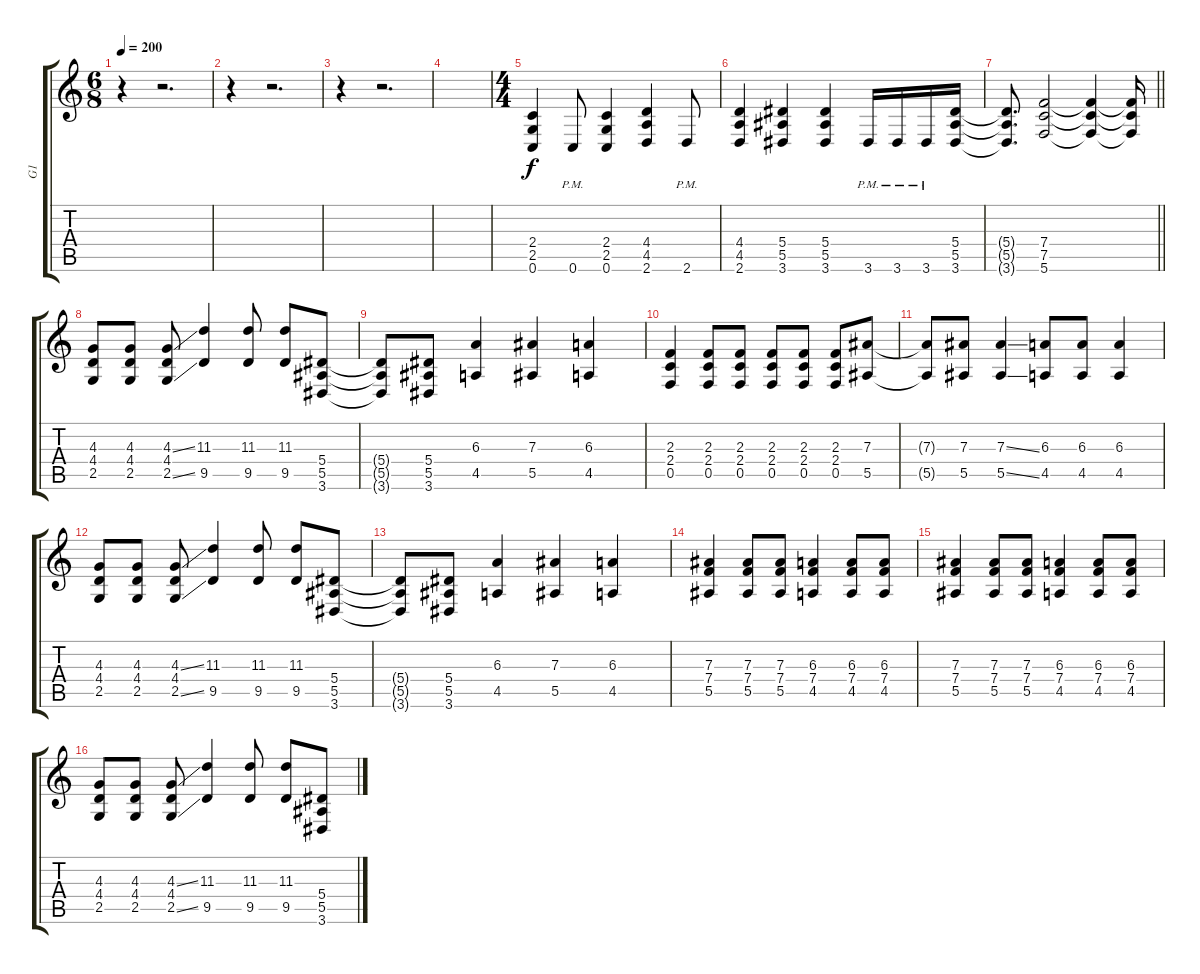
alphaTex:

\track ("G1" "G1") {instrument distortionguitar}
\staff {score tabs}
\tuning (C4 G3 Eb3 Bb2 F2 C2) {hide}
\ts (6 8)
\tempo 200
\clef g2
\ks c
r.4{dy f} r.2{d} |
r.4 r.2{d} |
r.4 r.2{d} |
|
\ts (4 4)
(2.4 2.5 0.6).4 0.6{pm}.8 (2.4 2.5 0.6).4 (4.4 4.5 2.6).4 2.6{pm}.8 |
(4.4 4.5 2.6).4 (5.4 5.5 3.6).4 (5.4 5.5 3.6).4 3.6{pm}.16 3.6{pm}.16 3.6{pm}.16 (5.4 5.5 3.6).16 |
\barLineRight lightlight
(5.4{t} 5.5{t} 3.6{t}).8{d} (7.4 7.5 5.6).2 (7.4{t} 7.5{t} 5.6{t}).4 (7.4{t} 7.5{t} 5.6{t}).16 |
(4.3 4.4 2.5).8 (4.3 4.4 2.5).8 (4.3{ss} 4.4 2.5{ss}).8 (11.3 9.5).4 (11.3 9.5).8 (11.3 9.5).8 (5.4 5.5 3.6).8 |
(5.4{t} 5.5{t} 3.6{t}).8 (5.4 5.5 3.6).8 (6.3 4.5).4 (7.3 5.5).4 (6.3 4.5).4 |
(2.3 2.4 0.5).4 (2.3 2.4 0.5).8 (2.3 2.4 0.5).8 (2.3 2.4 0.5).8 (2.3 2.4 0.5).8 (2.3 2.4 0.5).8 (7.3 5.5).8 |
(7.3{t} 5.5{t}).8 (7.3 5.5).8 (7.3{ss} 5.5{ss}).4 (6.3 4.5).8 (6.3 4.5).8 (6.3 4.5).4 |
(4.3 4.4 2.5).8 (4.3 4.4 2.5).8 (4.3{ss} 4.4 2.5{ss}).8 (11.3 9.5).4 (11.3 9.5).8 (11.3 9.5).8 (5.4 5.5 3.6).8 |
(5.4{t} 5.5{t} 3.6{t}).8 (5.4 5.5 3.6).8 (6.3 4.5).4 (7.3 5.5).4 (6.3 4.5).4 |
(7.3 7.4 5.5).4 (7.3 7.4 5.5).8 (7.3 7.4 5.5).8 (6.3 7.4 4.5).4 (6.3 7.4 4.5).8 (6.3 7.4 4.5).8 |
(7.3 7.4 5.5).4 (7.3 7.4 5.5).8 (7.3 7.4 5.5).8 (6.3 7.4 4.5).4 (6.3 7.4 4.5).8 (6.3 7.4 4.5).8 |
(4.3 4.4 2.5).8 (4.3 4.4 2.5).8 (4.3{ss} 4.4 2.5{ss}).8 (11.3 9.5).4 (11.3 9.5).8 (11.3 9.5).8 (5.4 5.5 3.6).8
